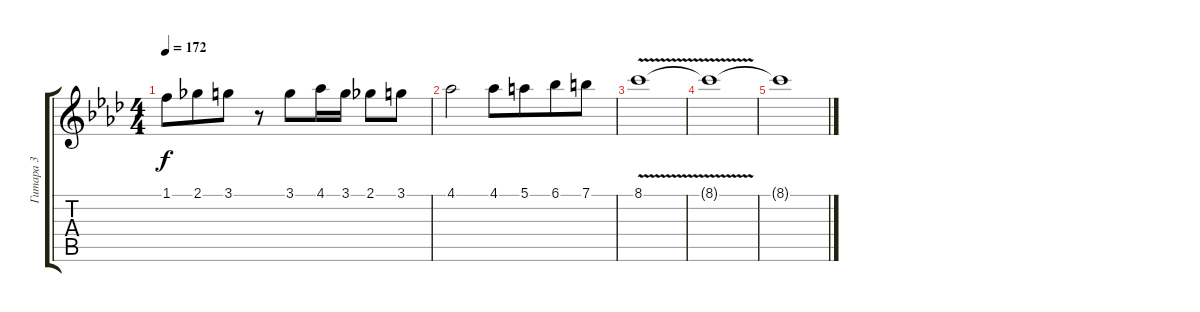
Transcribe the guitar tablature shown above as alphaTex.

\track ("Гитара 3" "Гитара 3") {instrument electricguitarclean}
\staff {score tabs}
\tuning (E4 B3 G3 D3 A2 E2) {hide}
\ts (4 4)
\tempo 172
\clef g2
\ks ab
1.1.8{dy f} 2.1.8{beam merge} 3.1.8 r.8 3.1.8 4.1.16 3.1.16 2.1.8 3.1.8 |
4.1.2 4.1.8 5.1.8{beam merge} 6.1.8 7.1.8 |
8.1{v}.1 |
8.1{t}.1 |
8.1{t}.1
